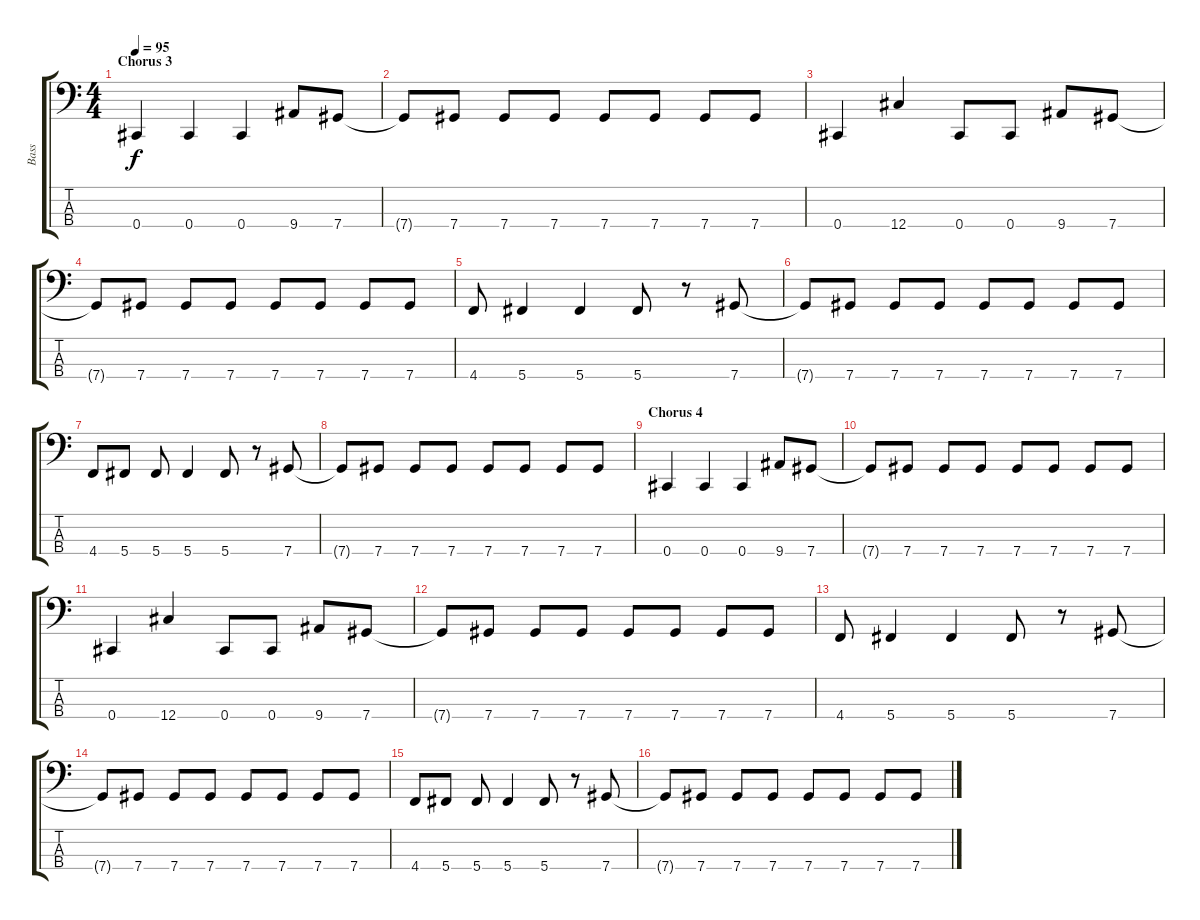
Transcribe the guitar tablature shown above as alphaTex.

\track ("Bass" "Bass") {instrument electricbasspick}
\staff {score tabs}
\tuning (Gb2 Db2 Ab1 Db1) {hide}
\ts (4 4)
\section ("" "Chorus 3")
\tempo 95
\clef f4
\ks c
0.4.4{dy f} 0.4.4 0.4.4 9.4.8 7.4.8 |
7.4{t}.8 7.4.8 7.4.8 7.4.8 7.4.8 7.4.8 7.4.8 7.4.8 |
0.4.4 12.4.4 0.4.8 0.4.8 9.4.8 7.4.8 |
7.4{t}.8 7.4.8 7.4.8 7.4.8 7.4.8 7.4.8 7.4.8 7.4.8 |
4.4.8 5.4.4 5.4.4 5.4.8 r.8 7.4.8 |
7.4{t}.8 7.4.8 7.4.8 7.4.8 7.4.8 7.4.8 7.4.8 7.4.8 |
4.4.8 5.4.8 5.4.8 5.4.4 5.4.8 r.8 7.4.8 |
7.4{t}.8 7.4.8 7.4.8 7.4.8 7.4.8 7.4.8 7.4.8 7.4.8 |
\section ("" "Chorus 4")
0.4.4 0.4.4 0.4.4 9.4.8 7.4.8 |
7.4{t}.8 7.4.8 7.4.8 7.4.8 7.4.8 7.4.8 7.4.8 7.4.8 |
0.4.4 12.4.4 0.4.8 0.4.8 9.4.8 7.4.8 |
7.4{t}.8 7.4.8 7.4.8 7.4.8 7.4.8 7.4.8 7.4.8 7.4.8 |
4.4.8 5.4.4 5.4.4 5.4.8 r.8 7.4.8 |
7.4{t}.8 7.4.8 7.4.8 7.4.8 7.4.8 7.4.8 7.4.8 7.4.8 |
4.4.8 5.4.8 5.4.8 5.4.4 5.4.8 r.8 7.4.8 |
7.4{t}.8 7.4.8 7.4.8 7.4.8 7.4.8 7.4.8 7.4.8 7.4.8
